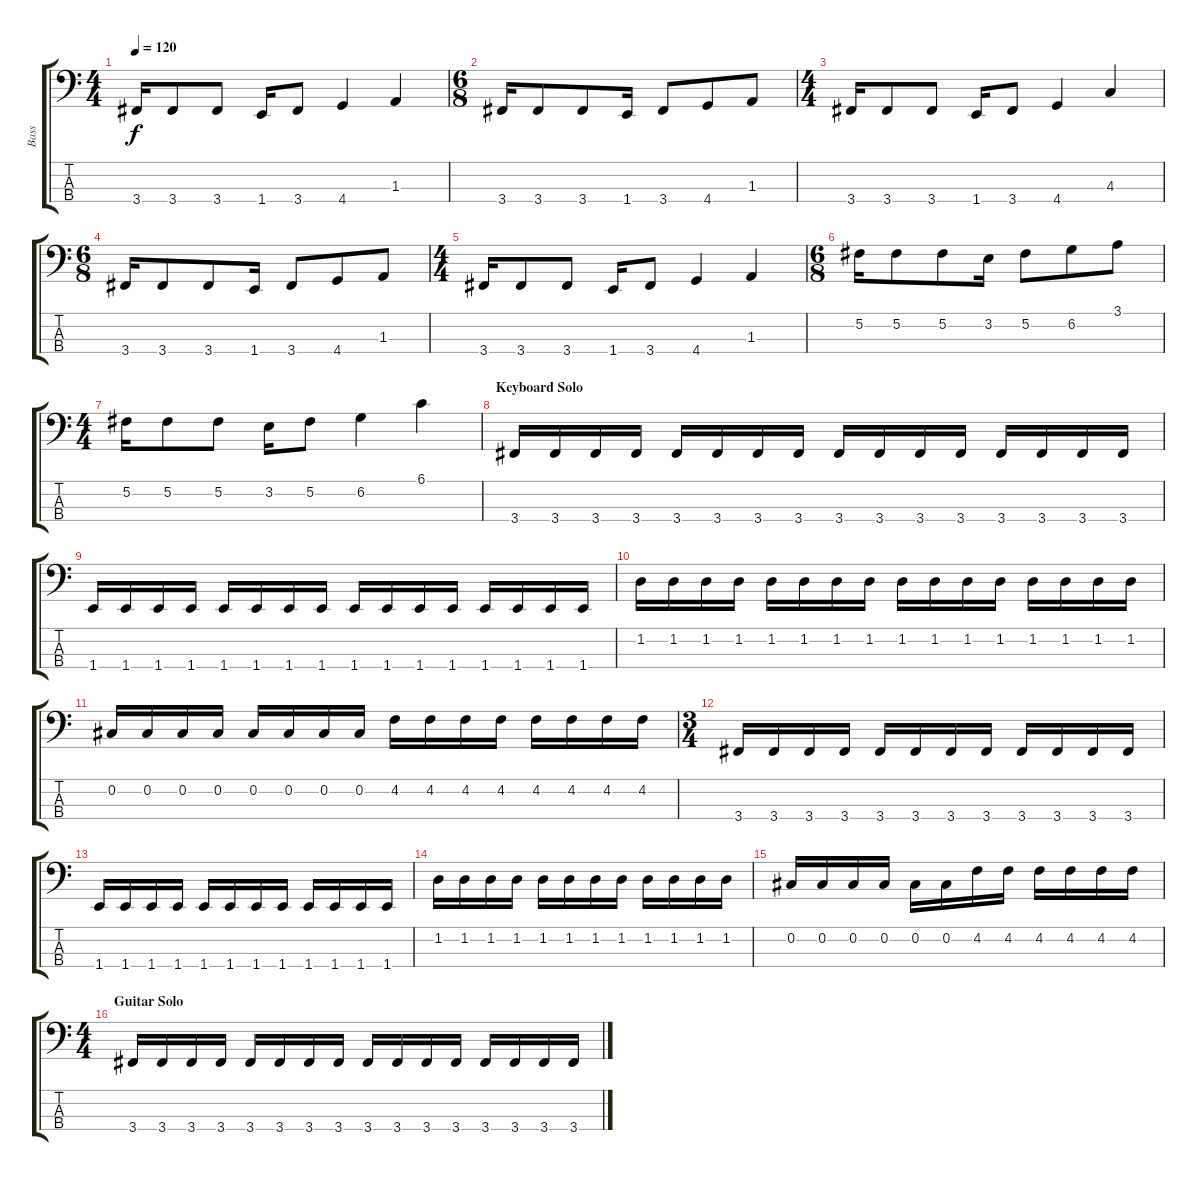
\track ("Bass" "Bass") {instrument electricbassfinger}
\staff {score tabs}
\tuning (Gb2 Db2 Ab1 Eb1) {hide}
\ts (4 4)
\tempo 120
\clef f4
\ks c
3.4.16{dy f} 3.4.8 3.4.8 1.4.16 3.4.8 4.4.4 1.3.4 |
\ts (6 8)
3.4.16 3.4.8 3.4.8 1.4.16 3.4.8 4.4.8 1.3.8 |
\ts (4 4)
3.4.16 3.4.8 3.4.8 1.4.16 3.4.8 4.4.4 4.3.4 |
\ts (6 8)
3.4.16 3.4.8 3.4.8 1.4.16 3.4.8 4.4.8 1.3.8 |
\ts (4 4)
3.4.16 3.4.8 3.4.8 1.4.16 3.4.8 4.4.4 1.3.4 |
\ts (6 8)
5.2.16 5.2.8 5.2.8 3.2.16 5.2.8 6.2.8 3.1.8 |
\ts (4 4)
5.2.16 5.2.8 5.2.8 3.2.16 5.2.8 6.2.4 6.1.4 |
\section ("" "Keyboard Solo")
3.4.16 3.4.16 3.4.16 3.4.16 3.4.16 3.4.16 3.4.16 3.4.16 3.4.16 3.4.16 3.4.16 3.4.16 3.4.16 3.4.16 3.4.16 3.4.16 |
1.4.16 1.4.16 1.4.16 1.4.16 1.4.16 1.4.16 1.4.16 1.4.16 1.4.16 1.4.16 1.4.16 1.4.16 1.4.16 1.4.16 1.4.16 1.4.16 |
1.2.16 1.2.16 1.2.16 1.2.16 1.2.16 1.2.16 1.2.16 1.2.16 1.2.16 1.2.16 1.2.16 1.2.16 1.2.16 1.2.16 1.2.16 1.2.16 |
0.2.16 0.2.16 0.2.16 0.2.16 0.2.16 0.2.16 0.2.16 0.2.16 4.2.16 4.2.16 4.2.16 4.2.16 4.2.16 4.2.16 4.2.16 4.2.16 |
\ts (3 4)
3.4.16 3.4.16 3.4.16 3.4.16 3.4.16 3.4.16 3.4.16 3.4.16 3.4.16 3.4.16 3.4.16 3.4.16 |
1.4.16 1.4.16 1.4.16 1.4.16 1.4.16 1.4.16 1.4.16 1.4.16 1.4.16 1.4.16 1.4.16 1.4.16 |
1.2.16 1.2.16 1.2.16 1.2.16 1.2.16 1.2.16 1.2.16 1.2.16 1.2.16 1.2.16 1.2.16 1.2.16 |
0.2.16 0.2.16 0.2.16 0.2.16 0.2.16 0.2.16 4.2.16 4.2.16 4.2.16 4.2.16 4.2.16 4.2.16 |
\ts (4 4)
\section ("" "Guitar Solo")
3.4.16 3.4.16 3.4.16 3.4.16 3.4.16 3.4.16 3.4.16 3.4.16 3.4.16 3.4.16 3.4.16 3.4.16 3.4.16 3.4.16 3.4.16 3.4.16
